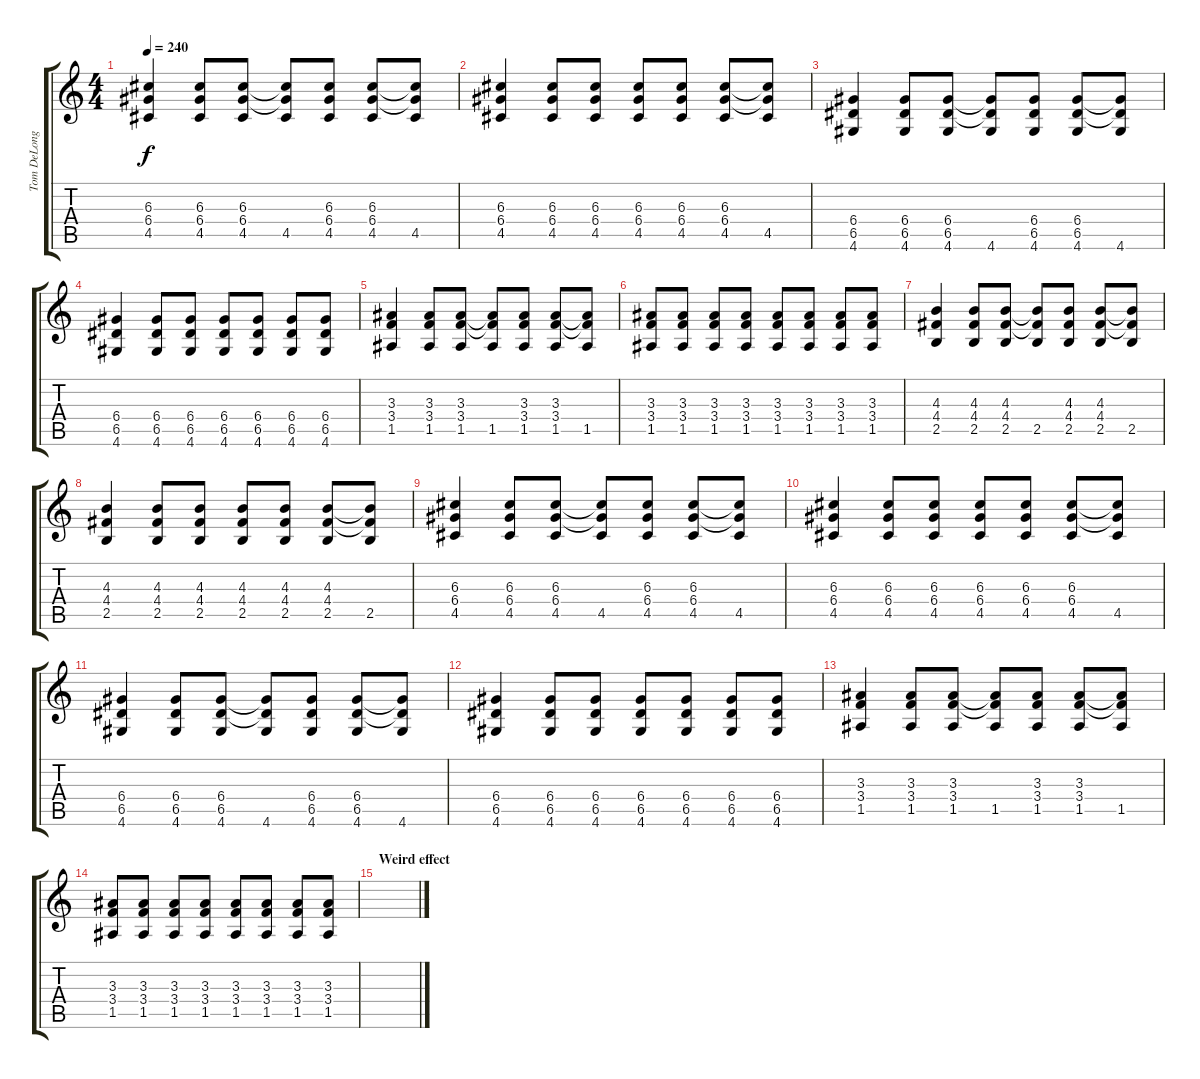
\track ("Tom DeLonge - Guitar 1" "Tom DeLong") {instrument distortionguitar}
\staff {score tabs}
\tuning (E4 B3 G3 D3 A2 E2) {hide}
\ts (4 4)
\tempo 240
\clef g2
\ks c
(6.3 6.4 4.5).4{dy f} (6.3 6.4 4.5).8 (6.3 6.4 4.5).8 (6.3{t} 6.4{t} 4.5).8 (6.3 6.4 4.5).8 (6.3 6.4 4.5).8 (6.3{t} 6.4{t} 4.5).8 |
(6.3 6.4 4.5).4 (6.3 6.4 4.5).8 (6.3 6.4 4.5).8 (6.3 6.4 4.5).8 (6.3 6.4 4.5).8 (6.3 6.4 4.5).8 (6.3{t} 6.4{t} 4.5).8 |
(6.4 6.5 4.6).4 (6.4 6.5 4.6).8 (6.4 6.5 4.6).8 (6.4{t} 6.5{t} 4.6).8 (6.4 6.5 4.6).8 (6.4 6.5 4.6).8 (6.4{t} 6.5{t} 4.6).8 |
(6.4 6.5 4.6).4 (6.4 6.5 4.6).8 (6.4 6.5 4.6).8 (6.4 6.5 4.6).8 (6.4 6.5 4.6).8 (6.4 6.5 4.6).8 (6.4 6.5 4.6).8 |
(3.3 3.4 1.5).4 (3.3 3.4 1.5).8 (3.3 3.4 1.5).8 (3.3{t} 3.4{t} 1.5).8 (3.3 3.4 1.5).8 (3.3 3.4 1.5).8 (3.3{t} 3.4{t} 1.5).8 |
(3.3 3.4 1.5).8 (3.3 3.4 1.5).8 (3.3 3.4 1.5).8 (3.3 3.4 1.5).8 (3.3 3.4 1.5).8 (3.3 3.4 1.5).8 (3.3 3.4 1.5).8 (3.3 3.4 1.5).8 |
(4.3 4.4 2.5).4 (4.3 4.4 2.5).8 (4.3 4.4 2.5).8 (4.3{t} 4.4{t} 2.5).8 (4.3 4.4 2.5).8 (4.3 4.4 2.5).8 (4.3{t} 4.4{t} 2.5).8 |
(4.3 4.4 2.5).4 (4.3 4.4 2.5).8 (4.3 4.4 2.5).8 (4.3 4.4 2.5).8 (4.3 4.4 2.5).8 (4.3 4.4 2.5).8 (4.3{t} 4.4{t} 2.5).8 |
(6.3 6.4 4.5).4 (6.3 6.4 4.5).8 (6.3 6.4 4.5).8 (6.3{t} 6.4{t} 4.5).8 (6.3 6.4 4.5).8 (6.3 6.4 4.5).8 (6.3{t} 6.4{t} 4.5).8 |
(6.3 6.4 4.5).4 (6.3 6.4 4.5).8 (6.3 6.4 4.5).8 (6.3 6.4 4.5).8 (6.3 6.4 4.5).8 (6.3 6.4 4.5).8 (6.3{t} 6.4{t} 4.5).8 |
(6.4 6.5 4.6).4 (6.4 6.5 4.6).8 (6.4 6.5 4.6).8 (6.4{t} 6.5{t} 4.6).8 (6.4 6.5 4.6).8 (6.4 6.5 4.6).8 (6.4{t} 6.5{t} 4.6).8 |
(6.4 6.5 4.6).4 (6.4 6.5 4.6).8 (6.4 6.5 4.6).8 (6.4 6.5 4.6).8 (6.4 6.5 4.6).8 (6.4 6.5 4.6).8 (6.4 6.5 4.6).8 |
(3.3 3.4 1.5).4 (3.3 3.4 1.5).8 (3.3 3.4 1.5).8 (3.3{t} 3.4{t} 1.5).8 (3.3 3.4 1.5).8 (3.3 3.4 1.5).8 (3.3{t} 3.4{t} 1.5).8 |
(3.3 3.4 1.5).8 (3.3 3.4 1.5).8 (3.3 3.4 1.5).8 (3.3 3.4 1.5).8 (3.3 3.4 1.5).8 (3.3 3.4 1.5).8 (3.3 3.4 1.5).8 (3.3 3.4 1.5).8 |
\section ("" "Weird effect")
